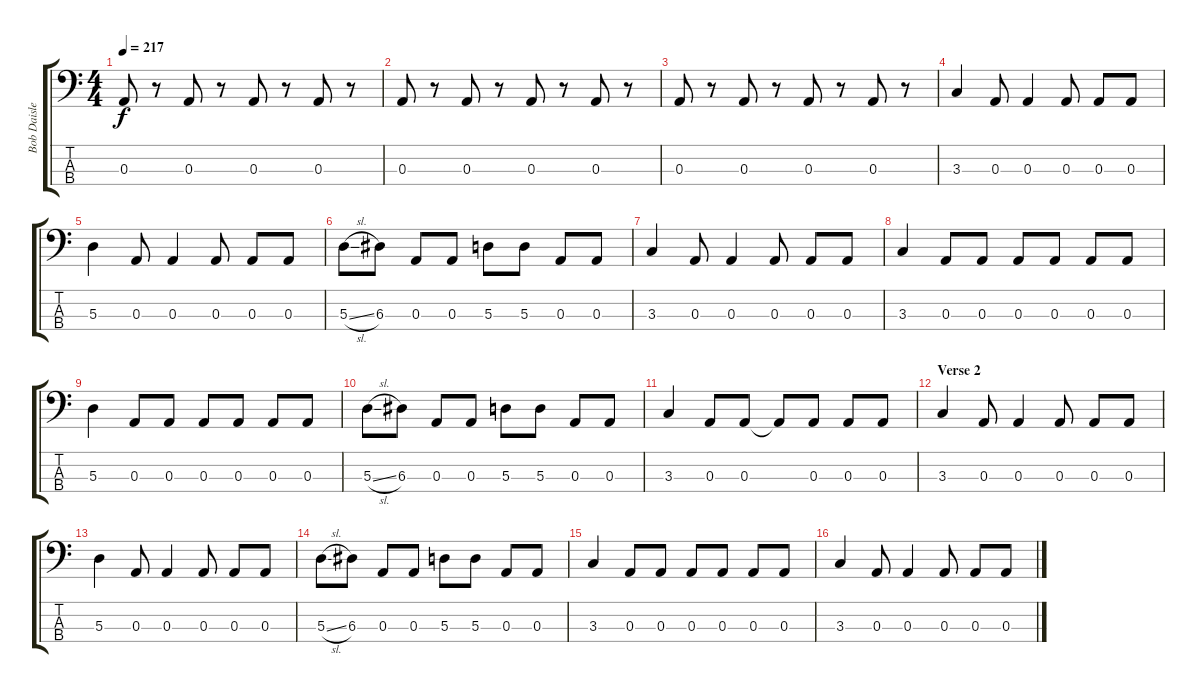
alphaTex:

\track ("Bob Daisley" "Bob Daisle") {instrument electricbasspick}
\staff {score tabs}
\tuning (G2 D2 A1 E1) {hide}
\ts (4 4)
\tempo 217
\clef f4
\ks c
0.3.8{dy f} r.8 0.3.8 r.8 0.3.8 r.8 0.3.8 r.8 |
0.3.8 r.8 0.3.8 r.8 0.3.8 r.8 0.3.8 r.8 |
0.3.8 r.8 0.3.8 r.8 0.3.8 r.8 0.3.8 r.8 |
3.3.4 0.3.8 0.3.4 0.3.8 0.3.8 0.3.8 |
5.3.4 0.3.8 0.3.4 0.3.8 0.3.8 0.3.8 |
5.3{sl}.8 6.3.8 0.3.8 0.3.8 5.3.8 5.3.8 0.3.8 0.3.8 |
3.3.4 0.3.8 0.3.4 0.3.8 0.3.8 0.3.8 |
3.3.4 0.3.8 0.3.8 0.3.8 0.3.8 0.3.8 0.3.8 |
5.3.4 0.3.8 0.3.8 0.3.8 0.3.8 0.3.8 0.3.8 |
5.3{sl}.8 6.3.8 0.3.8 0.3.8 5.3.8 5.3.8 0.3.8 0.3.8 |
3.3.4 0.3.8 0.3.8 0.3{t}.8 0.3.8 0.3.8 0.3.8 |
\section ("" "Verse 2")
3.3.4 0.3.8 0.3.4 0.3.8 0.3.8 0.3.8 |
5.3.4 0.3.8 0.3.4 0.3.8 0.3.8 0.3.8 |
5.3{sl}.8 6.3.8 0.3.8 0.3.8 5.3.8 5.3.8 0.3.8 0.3.8 |
3.3.4 0.3.8 0.3.8 0.3.8 0.3.8 0.3.8 0.3.8 |
3.3.4 0.3.8 0.3.4 0.3.8 0.3.8 0.3.8
